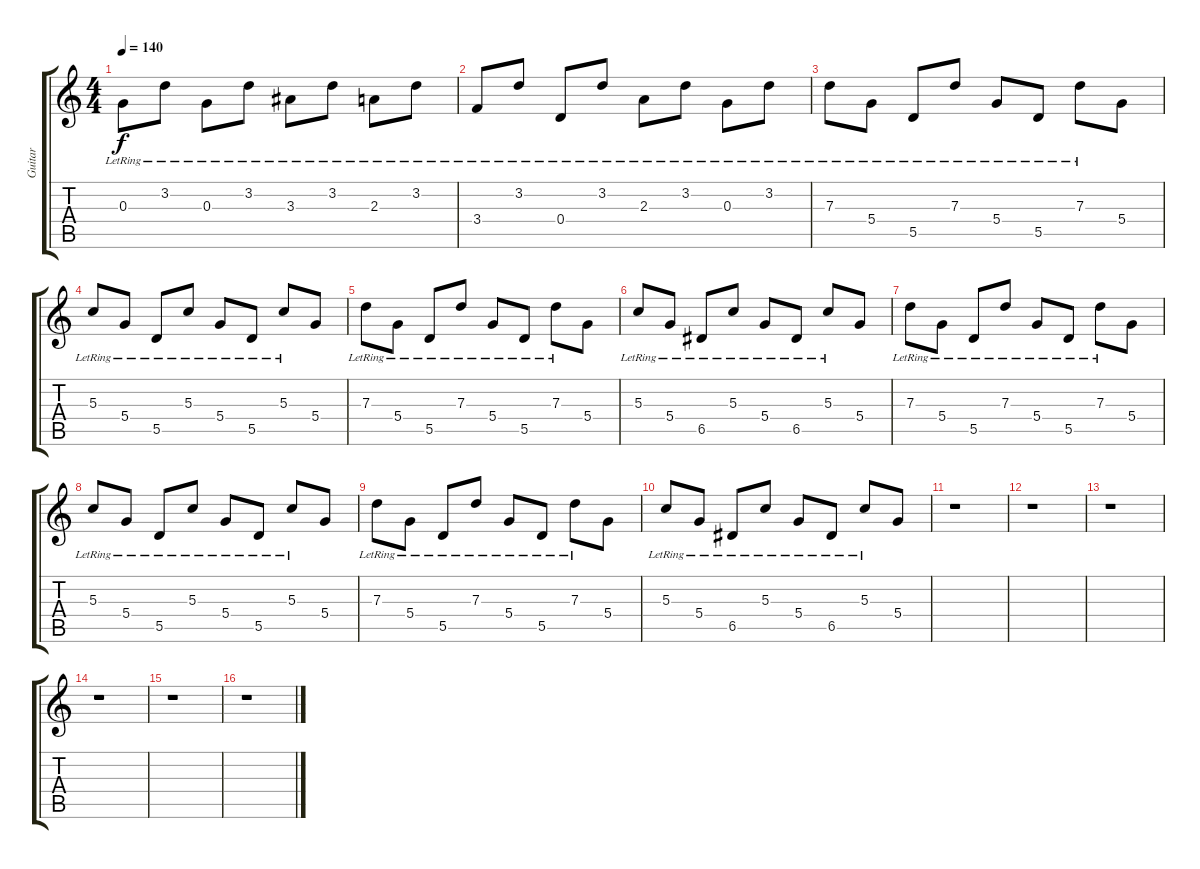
\track ("Guitar" "Guitar") {instrument distortionguitar}
\staff {score tabs}
\tuning (E4 B3 G3 D3 A2 D2) {hide}
\ts (4 4)
\tempo 140
\clef g2
\ks c
0.3{lr}.8{dy f} 3.2{lr}.8 0.3{lr}.8 3.2{lr}.8 3.3{lr}.8 3.2{lr}.8 2.3{lr}.8 3.2{lr}.8 |
3.4{lr}.8 3.2{lr}.8 0.4{lr}.8 3.2{lr}.8 2.3{lr}.8 3.2{lr}.8 0.3{lr}.8 3.2{lr}.8 |
7.3{lr}.8{volume 14 balance 8} 5.4{lr}.8 5.5{lr}.8 7.3{lr}.8 5.4{lr}.8 5.5{lr}.8 7.3{lr}.8 5.4.8 |
5.3{lr}.8 5.4{lr}.8 5.5{lr}.8 5.3{lr}.8 5.4{lr}.8 5.5{lr}.8 5.3{lr}.8 5.4.8 |
7.3{lr}.8 5.4{lr}.8 5.5{lr}.8 7.3{lr}.8 5.4{lr}.8 5.5{lr}.8 7.3{lr}.8 5.4.8 |
5.3{lr}.8 5.4{lr}.8 6.5{lr}.8 5.3{lr}.8 5.4{lr}.8 6.5{lr}.8 5.3{lr}.8 5.4.8 |
7.3{lr}.8 5.4{lr}.8 5.5{lr}.8 7.3{lr}.8 5.4{lr}.8 5.5{lr}.8 7.3{lr}.8 5.4.8 |
5.3{lr}.8 5.4{lr}.8 5.5{lr}.8 5.3{lr}.8 5.4{lr}.8 5.5{lr}.8 5.3{lr}.8 5.4.8 |
7.3{lr}.8 5.4{lr}.8 5.5{lr}.8 7.3{lr}.8 5.4{lr}.8 5.5{lr}.8 7.3{lr}.8 5.4.8 |
5.3{lr}.8 5.4{lr}.8 6.5{lr}.8 5.3{lr}.8 5.4{lr}.8 6.5{lr}.8 5.3{lr}.8 5.4.8 |
r.1 |
r.1 |
r.1 |
r.1 |
r.1 |
r.1
